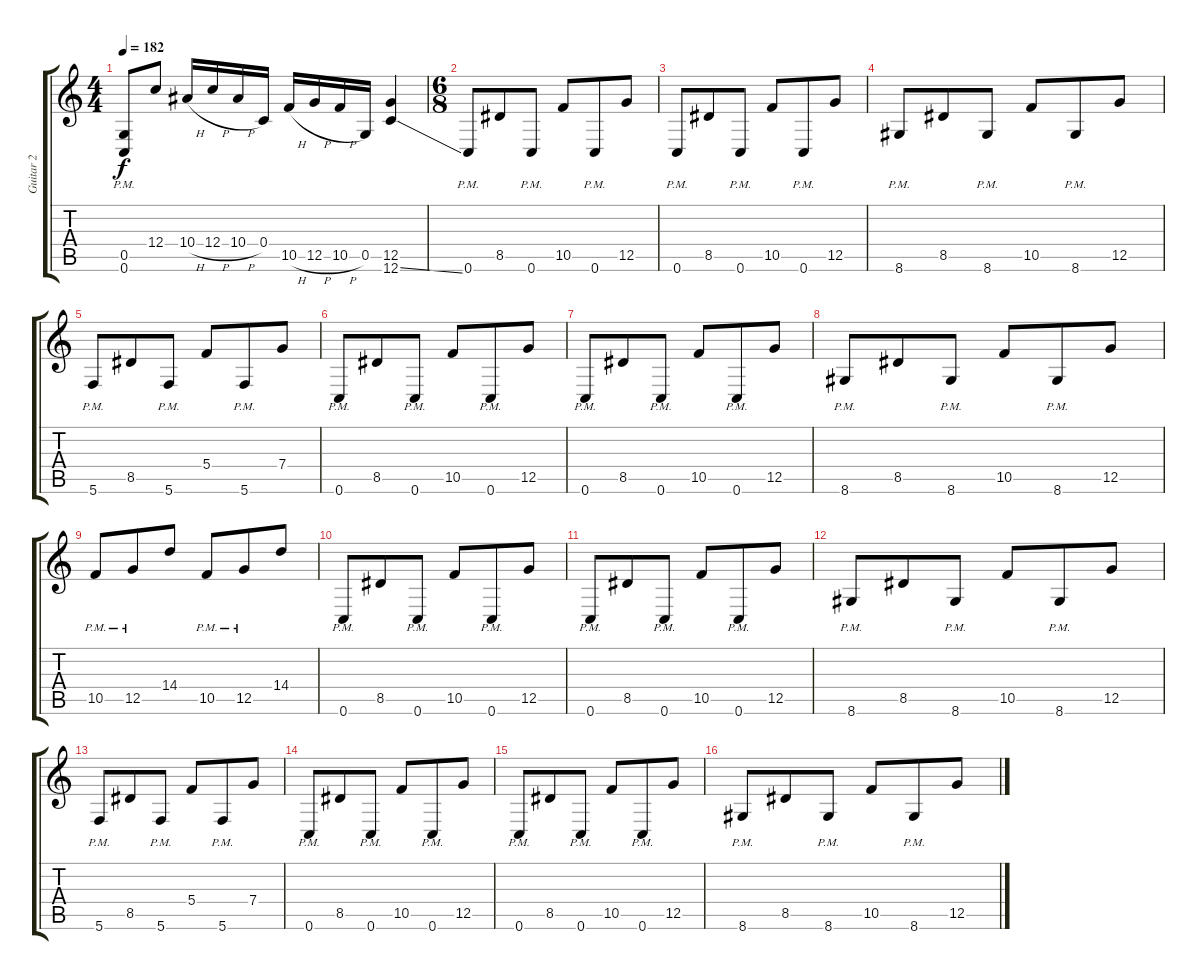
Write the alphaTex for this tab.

\track ("Guitar 2" "Guitar 2") {instrument overdrivenguitar}
\staff {score tabs}
\tuning (D4 A3 F3 C3 G2 C2) {hide}
\ts (4 4)
\tempo 182
\clef g2
\ks c
(0.5{pm} 0.6{pm}).8{dy f} 12.4.8 10.4{h}.16 12.4{h}.16 10.4{h}.16 0.4.16 10.5{h}.16 12.5{h}.16 10.5{h}.16 0.5.16 (12.5 12.6{ss}).4 |
\ts (6 8)
0.6{pm}.8 8.5.8 0.6{pm}.8 10.5.8 0.6{pm}.8 12.5.8 |
0.6{pm}.8 8.5.8 0.6{pm}.8 10.5.8 0.6{pm}.8 12.5.8 |
8.6{pm}.8 8.5.8 8.6{pm}.8 10.5.8 8.6{pm}.8 12.5.8 |
5.6{pm}.8 8.5.8 5.6{pm}.8 5.4.8 5.6{pm}.8 7.4.8 |
0.6{pm}.8 8.5.8 0.6{pm}.8 10.5.8 0.6{pm}.8 12.5.8 |
0.6{pm}.8 8.5.8 0.6{pm}.8 10.5.8 0.6{pm}.8 12.5.8 |
8.6{pm}.8 8.5.8 8.6{pm}.8 10.5.8 8.6{pm}.8 12.5.8 |
10.5{pm}.8 12.5{pm}.8 14.4.8 10.5{pm}.8 12.5{pm}.8 14.4.8 |
0.6{pm}.8 8.5.8 0.6{pm}.8 10.5.8 0.6{pm}.8 12.5.8 |
0.6{pm}.8 8.5.8 0.6{pm}.8 10.5.8 0.6{pm}.8 12.5.8 |
8.6{pm}.8 8.5.8 8.6{pm}.8 10.5.8 8.6{pm}.8 12.5.8 |
5.6{pm}.8 8.5.8 5.6{pm}.8 5.4.8 5.6{pm}.8 7.4.8 |
0.6{pm}.8 8.5.8 0.6{pm}.8 10.5.8 0.6{pm}.8 12.5.8 |
0.6{pm}.8 8.5.8 0.6{pm}.8 10.5.8 0.6{pm}.8 12.5.8 |
8.6{pm}.8 8.5.8 8.6{pm}.8 10.5.8 8.6{pm}.8 12.5.8
